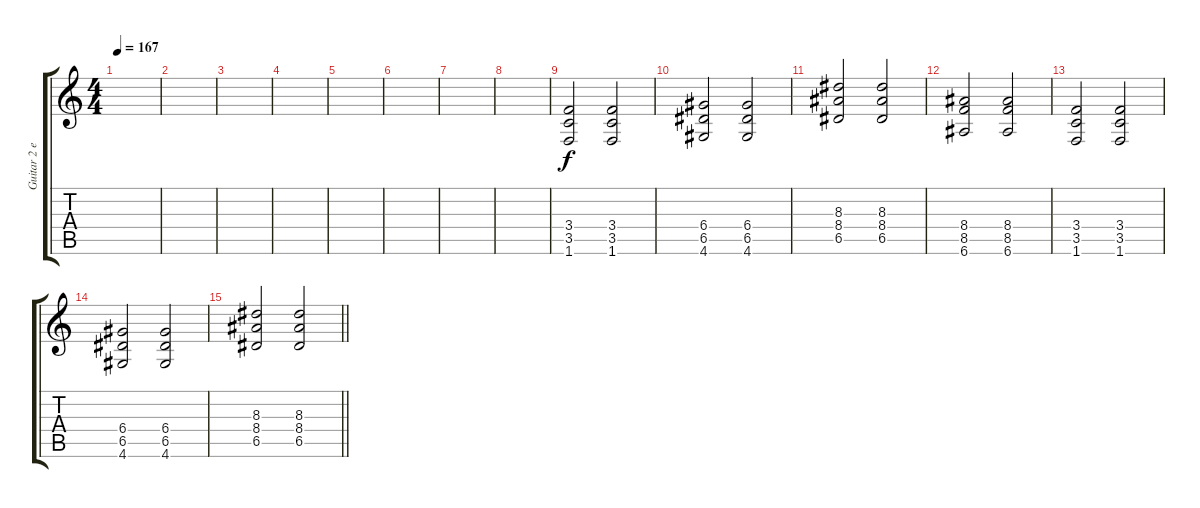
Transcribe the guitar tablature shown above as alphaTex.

\track ("Guitar 2 et éléctric violin" "Guitar 2 e") {instrument distortionguitar}
\staff {score tabs}
\tuning (E4 B3 G3 D3 A2 E2) {hide}
\ts (4 4)
\tempo 167
\clef g2
\ks c
|
|
|
|
|
|
|
|
(3.4 3.5 1.6).2{volume 11 instrument acousticguitarsteel} (3.4 3.5 1.6).2 |
(6.4 6.5 4.6).2 (6.4 6.5 4.6).2 |
(8.3 8.4 6.5).2 (8.3 8.4 6.5).2 |
(8.4 8.5 6.6).2 (8.4 8.5 6.6).2 |
(3.4 3.5 1.6).2 (3.4 3.5 1.6).2 |
(6.4 6.5 4.6).2 (6.4 6.5 4.6).2 |
\barLineRight lightlight
(8.3 8.4 6.5).2 (8.3 8.4 6.5).2
